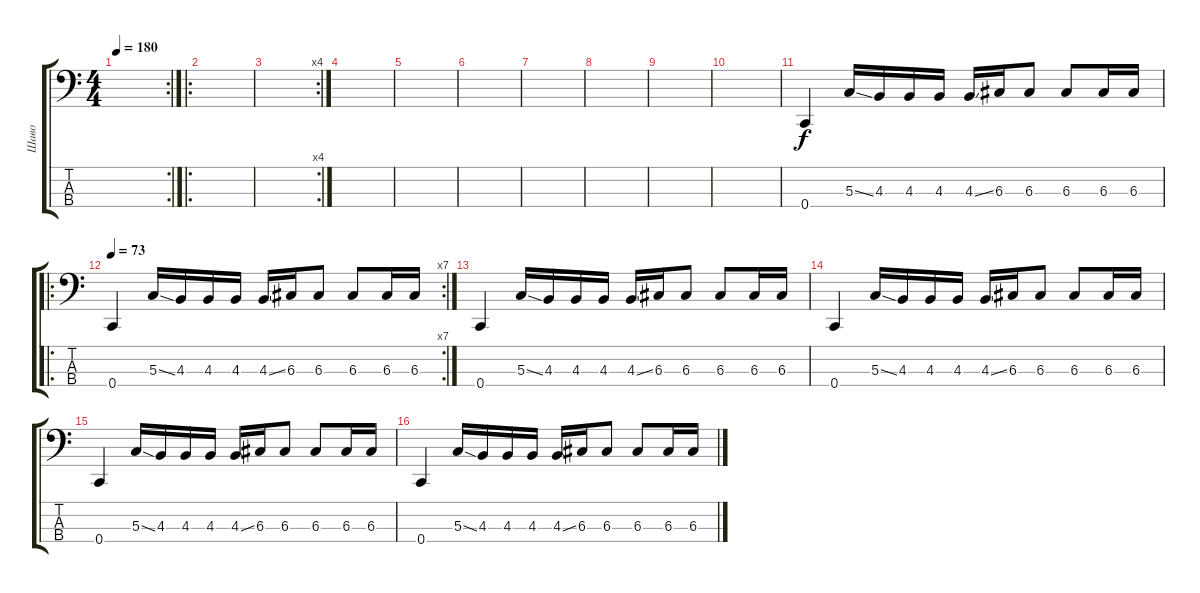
\track ("Шаво" "Шаво") {instrument electricbassfinger}
\staff {score tabs}
\tuning (F2 C2 G1 C1) {hide}
\rc 2
\ts (4 4)
\tempo 180
\clef f4
\ks c
|
\ro
|
\rc 4
|
|
|
|
|
|
|
|
0.4.4 5.3{ss}.16 4.3.16 4.3.16 4.3.16 4.3{ss}.16 6.3.16 6.3.8 6.3.8 6.3.16 6.3.16 |
\ro
\rc 7
\tempo 73
0.4.4 5.3{ss}.16 4.3.16 4.3.16 4.3.16 4.3{ss}.16 6.3.16 6.3.8 6.3.8 6.3.16 6.3.16 |
0.4.4 5.3{ss}.16 4.3.16 4.3.16 4.3.16 4.3{ss}.16 6.3.16 6.3.8 6.3.8 6.3.16 6.3.16 |
0.4.4 5.3{ss}.16 4.3.16 4.3.16 4.3.16 4.3{ss}.16 6.3.16 6.3.8 6.3.8 6.3.16 6.3.16 |
0.4.4 5.3{ss}.16 4.3.16 4.3.16 4.3.16 4.3{ss}.16 6.3.16 6.3.8 6.3.8 6.3.16 6.3.16 |
0.4.4 5.3{ss}.16 4.3.16 4.3.16 4.3.16 4.3{ss}.16 6.3.16 6.3.8 6.3.8 6.3.16 6.3.16
